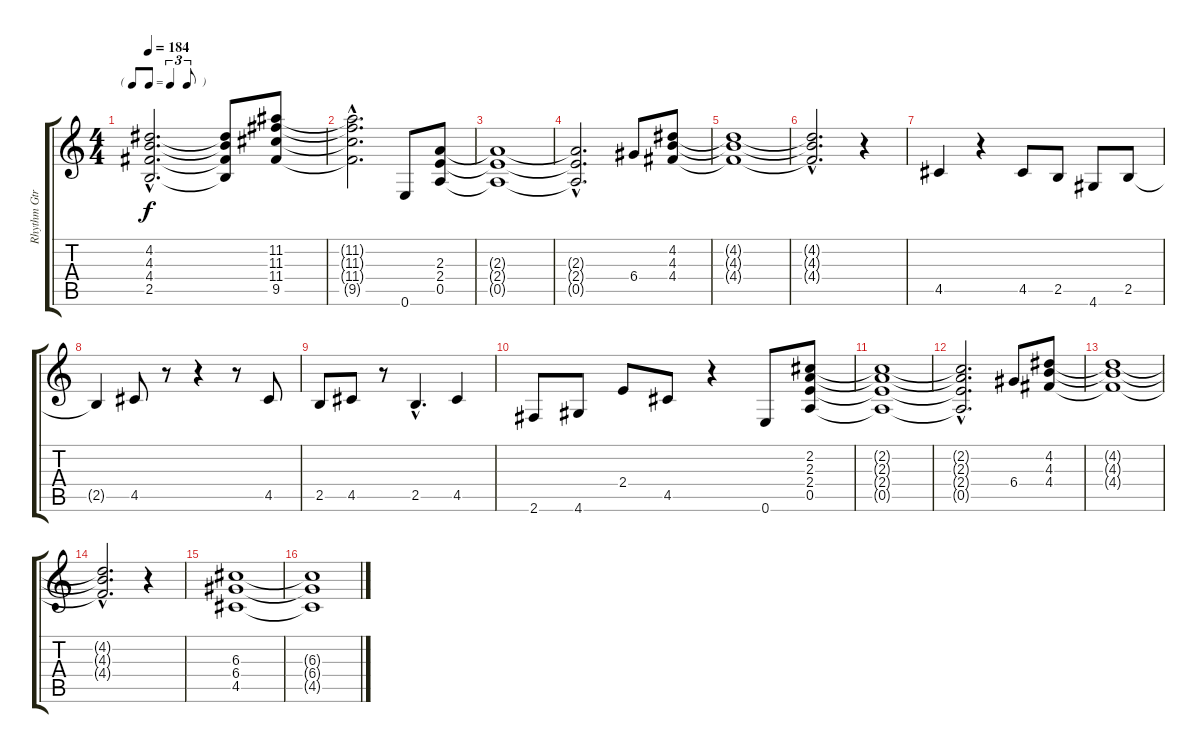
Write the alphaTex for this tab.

\track ("Rhythm Gtr 2" "Rhythm Gtr") {instrument distortionguitar}
\staff {score tabs}
\tuning (E4 B3 G3 D3 A2 E2) {hide}
\ts (4 4)
\tf triplet8th
\tempo 184
\clef g2
\ks c
(4.2{hac t} 4.3{hac t} 4.4{hac t} 2.5{hac t}).2{d dy f} (4.2{t} 4.3{t} 4.4{t} 2.5{t}).8 (11.2 11.3 11.4 9.5).8 |
(11.2{hac t} 11.3{hac t} 11.4{hac t} 9.5{hac t}).2{d} 0.6.8 (2.3 2.4 0.5).8 |
(2.3{t} 2.4{t} 0.5{t}).1 |
(2.3{hac t} 2.4{hac t} 0.5{hac t}).2{d} 6.4.8 (4.2 4.3 4.4).8 |
(4.2{t} 4.3{t} 4.4{t}).1 |
(4.2{hac t} 4.3{hac t} 4.4{hac t}).2{d} r.4 |
4.5.4 r.4 4.5.8 2.5.8 4.6.8 2.5.8 |
2.5{t}.4 4.5.8 r.8 r.4 r.8 4.5.8 |
2.5.8 4.5.8 r.8 2.5{hac}.4{d} 4.5.4 |
2.6.8 4.6.8 2.4.8 4.5.8 r.4 0.6.8 (2.2 2.3 2.4 0.5).8 |
(2.2{t} 2.3{t} 2.4{t} 0.5{t}).1 |
(2.2{hac t} 2.3{hac t} 2.4{hac t} 0.5{hac t}).2{d} 6.4.8 (4.2 4.3 4.4).8 |
(4.2{t} 4.3{t} 4.4{t}).1 |
(4.2{hac t} 4.3{hac t} 4.4{hac t}).2{d} r.4 |
(6.3 6.4 4.5).1 |
(6.3{t} 6.4{t} 4.5{t}).1
